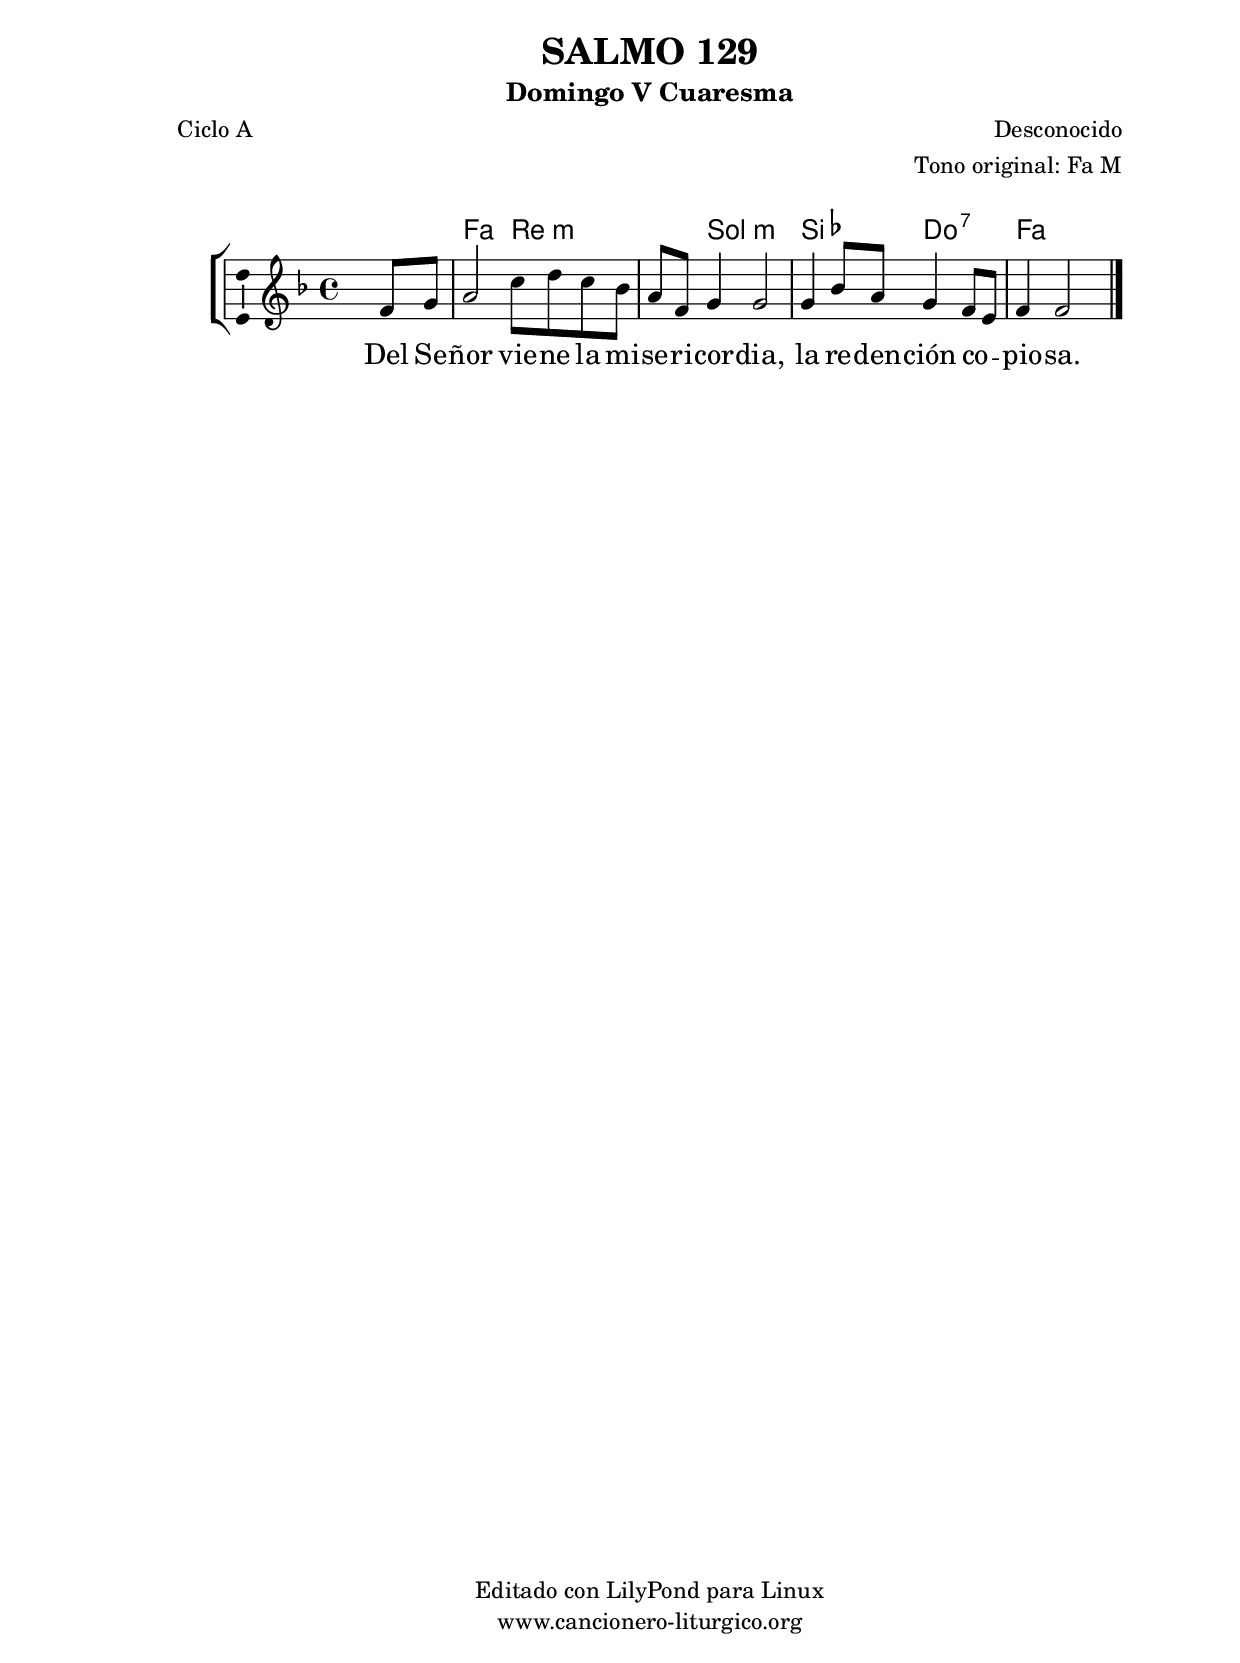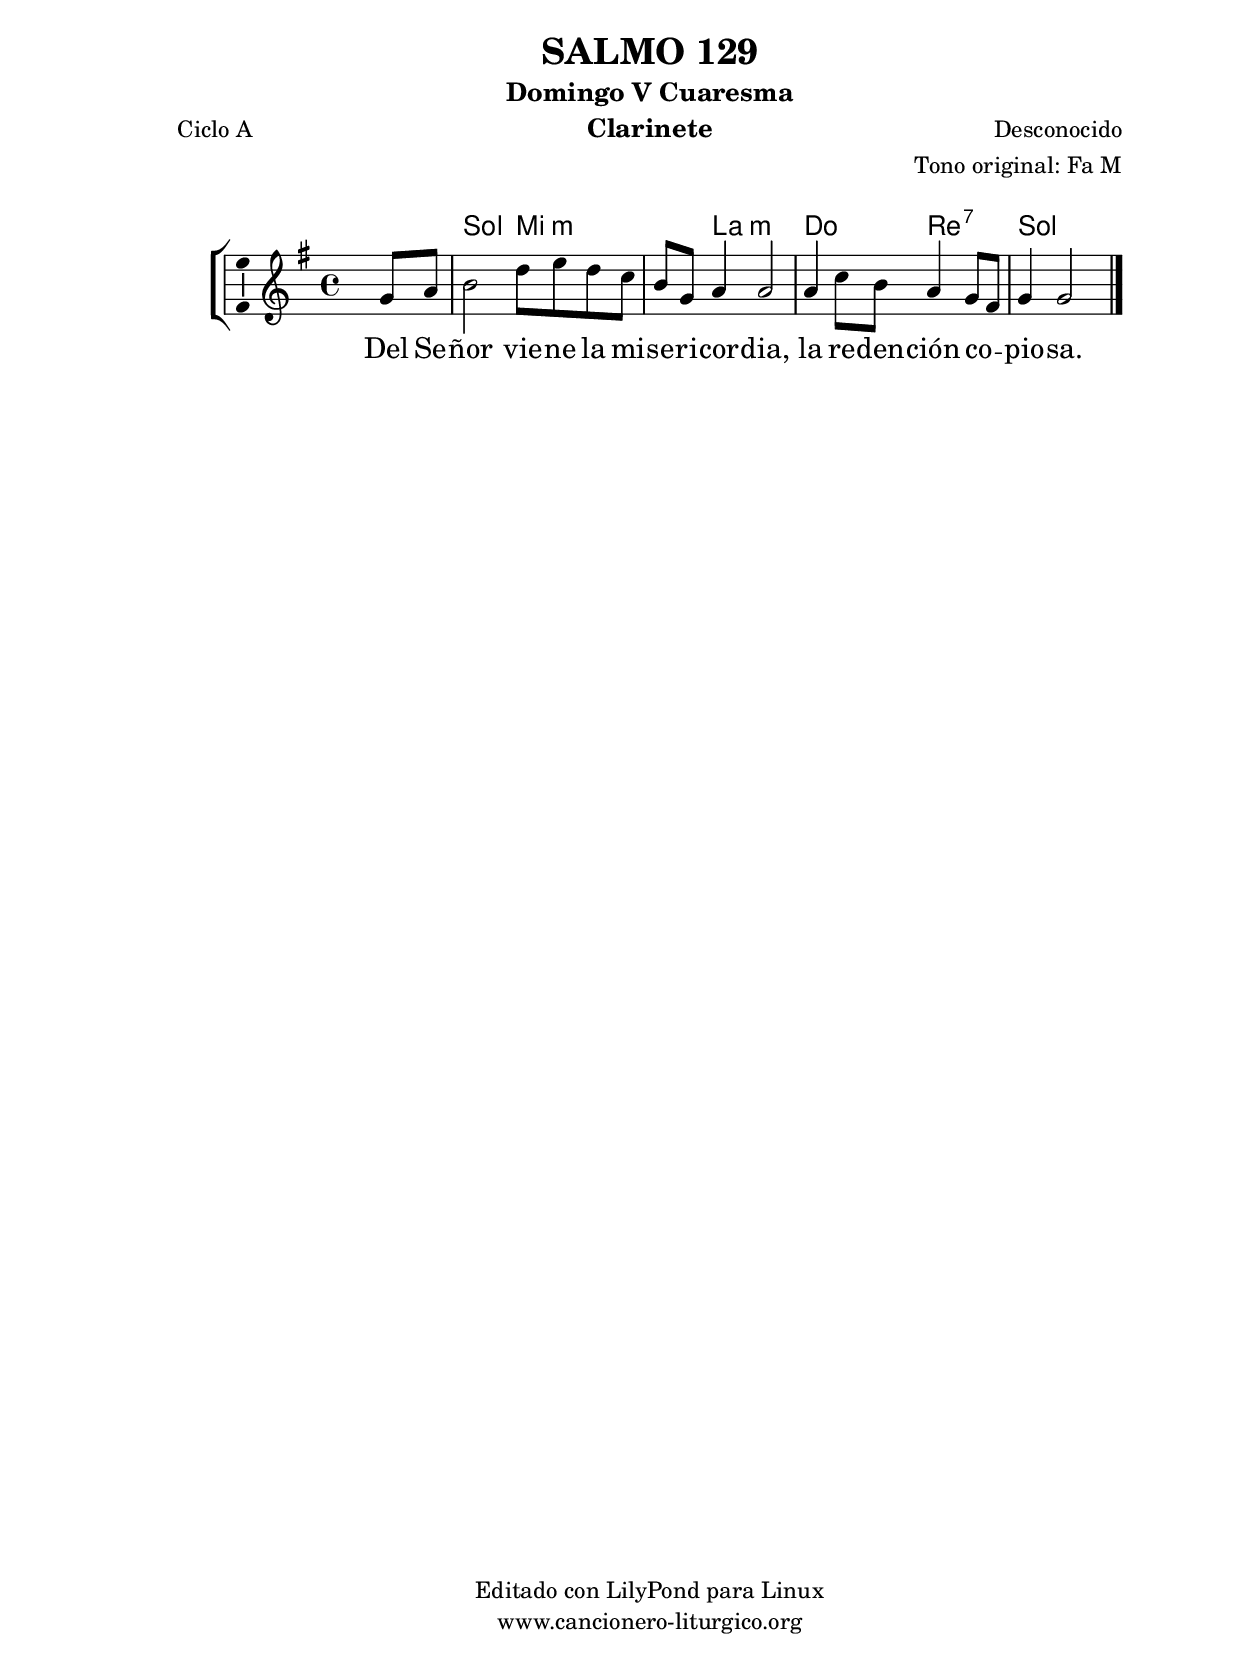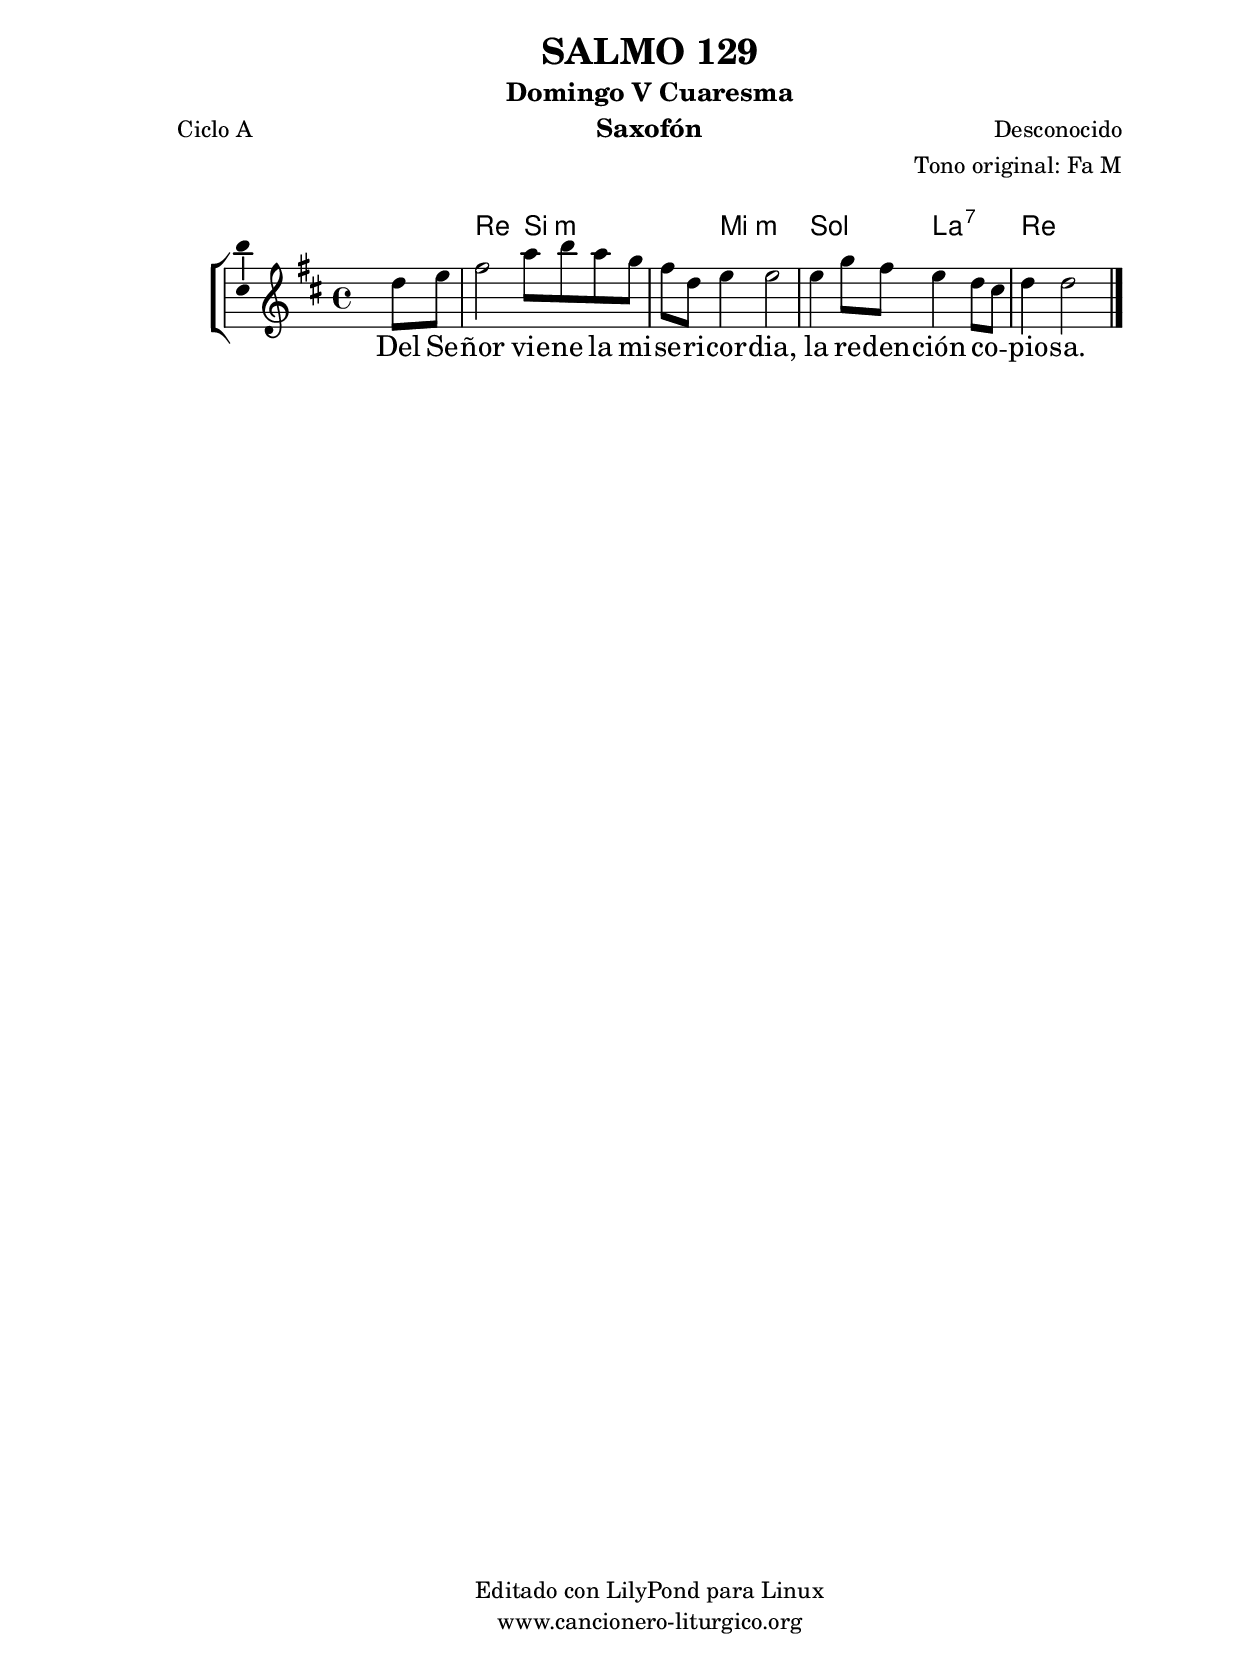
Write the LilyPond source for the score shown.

%
%para convertir .midi en .wav:
%timidity filename.midi -Ow -o finename.wav
%
%
%Para convertir de .wav a .mp3:
%lame -h -m j filename.wav
%
%
%para escuchar el midi:
%timidity nombrefichero.midi
%


%versión de lilypond para la que se ha escrito esta partitura:
\version "2.16.0"

	%Tamaño papel
	#(set-default-paper-size "a4")
	%Tamaño partitura
	#(set-global-staff-size 20)
	%No responde al pulsar sobre una nota
	#(ly:set-option 'point-and-click #f)

%parámetros del encabezamiento:
\header {
	title = "SALMO 129"
	subtitle = "Domingo V Cuaresma"
	composer = "Desconocido"
	poet = "Ciclo A"
	meter = ""
	arranger = "Tono original: Fa M"
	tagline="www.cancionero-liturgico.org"
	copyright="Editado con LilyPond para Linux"
	tiempo = "Cuaresma"
	usos = "Salmo"
	letra = ""
	}

%parámetros asociados al papel:
\paper  {
	oddHeaderMarkup = \markup {\fill-line { \on-the-fly #not-first-page \fromproperty #'header:title \on-the-fly #not-first-page \fromproperty #'header:composer }}
	evenHeaderMarkup = \markup {\fill-line { \fromproperty #'header:composer \fromproperty #'header:title }}
	#(set-paper-size "a4")
	print-page-number = ##f
	first-page-number = 1
	print-first-page-number = ##f
%	head-separation = 3.0 \cm
	top-margin = 2.0 \cm
	bottom-margin = 0.5\cm
%%%	bottom-margin = -1.0\cm
	left-margin = 3.0 \cm
	line-width = 16.0 \cm 
	indent = 8\mm
	interscoreline = 2.\mm
	between-system-space = 15\mm
%	para que las partituras no llenen la hoja:
	ragged-bottom = ##t
%	idem para la última hoja:
	ragged-last-bottom = ##f
%	para que las partituras llenen el ancho del papel:
	ragged-last = ##f
	after-title-space = 2.5 \cm
%page-count=1
%system-count=1

	%Flexible Vertical Spacing
%	markup-markup-spacing =
%	#'((basic-distance . 15) (minimum-distance . 15) (padding . 3))
	markup-system-spacing =
	#'((basic-distance . 15) (minimum-distance . 15) (padding . 3))
	system-system-spacing =
	#'((basic-distance . 15) (minimum-distance . 15) (padding . 3))
	score-system-spacing =
	#'((basic-distance . 15) (minimum-distance . 15) (padding . 5))
%	top-system-spacing = % header
%	#'((basic-distance . 8) (minimum-distance . 0) (padding . 3))
%	top-markup-spacing =
%	#'((basic-distance . 20) (minimum-distance . 20) (padding . 3))
	last-bottom-spacing = % footer
	#'((basic-distance . 5) (minimum-distance . 5) (padding . 3))
%	score-markup-spacing =
%	#'((basic-distance . 16) (minimum-distance . 13) (padding . 3))

	}


%parámetros que afectan a toda la partitura:
global =  {
	%clave de sol (G):
	\clef G
	%armadura:
%	\transpose f ees
	\key f \major
	\tempo 4=90
	\set Score.tempoHideNote = ##t
	}


acordes = {
	\italianChords
	\chordmode {
%	\transpose f ees
{

s1
%f2 d:m g4:m c2.:7 g4:m bes c2:7 f1
f2 d:m s4 g2.:m bes2 c:7 f1

	}
	}
}


melodia = 
%	\transpose f ees
{
	\relative c'{

\time 4/4

s2 s4 f8 g
a2 c8 d c bes
a8 f g4 g2
g4 bes8 a g4 f8 e
f4 f2 s4

	\bar "|."
	}
	}


texto = \lyricmode {
Del Se -- ñor vie -- ne la mi -- se -- ri -- cor -- dia,
la re -- den -- ción co -- _ pio -- sa.
	}


acordesStaff = \context ChordNames = acordesStaff <<
	\set chordChanges = ##t
	\acordes
	>>


vozStaff = \context Voice = vozStaff
\with {\consists "Ambitus_engraver"}
<<
%	\set Staff.instrumentName = ""
%	\set Staff.shortInstrumentName = ""
%	\set Staff.midiInstrument = #"clarinet"
%	\set Staff.midiInstrument = #"cello"
%	\set Staff.midiInstrument = #"flute"
	\set Staff.midiInstrument = #"electric guitar (jazz)"
%	\set Staff.midiInstrument = #"english horn"
%	\set Staff.midiInstrument = #"violin"
%	\set Staff.midiInstrument = #"glockenspiel"
	\set Staff.midiMinimumVolume = #0.7
	\set Staff.midiMaximumVolume = #0.9
	\global
	\melodia
	>>


textoStaff = \context Lyrics = textoStaff <<
	\lyricsto vozStaff \texto
	>>

\book {
	\score {
		\context ChoirStaff {
			\override StaffGroup.SystemStartBracket #'collapse-height = #1
			\override Score.SystemStartBar #'collapse-height = #1
			<<
			\acordesStaff
			\vozStaff
			\textoStaff
			>>
			}
		\layout {
	    		\context {
				\Lyrics
				\override LyricText #'font-size = #2
				}
	   		 \context {
				\Score
				%fontSize = #3
				\override StaffSymbol #'staff-space = #(magstep +3)
				%\override Beam #'thickness = #0.55
				%\override SpacingSpanner #'spacing-increment = #1.0
				%\override Slur #'height-limit = #1.5
				}
			}
		}
	\score {
		\unfoldRepeats
		\context ChoirStaff {
			<<
			\acordesStaff
			\vozStaff
			>>
			}
		\midi {
	  		\context {
	  			\Score
				tempoWholesPerMinute = #(ly:make-moment 70 4)
				}
			}
		}
	}

%Partitura para clarinete
#(define output-suffix "C")
\book {
	\header{
		instrument = "Clarinete"
		}
	\score {
		\context ChoirStaff {
			\override StaffGroup.SystemStartBracket #'collapse-height = #1
			\override Score.SystemStartBar #'collapse-height = #1
\transpose c d
			<<
			\acordesStaff
			\vozStaff
			\textoStaff
			>>
			}
		\layout {
	    		\context {
				\Lyrics
				\override LyricText #'font-size = #2
				}
	   		 \context {
				\Score
				%fontSize = #3
				\override StaffSymbol #'staff-space = #(magstep +3)
				%\override Beam #'thickness = #0.55
				%\override SpacingSpanner #'spacing-increment = #1.0
				%\override Slur #'height-limit = #1.5
				}
			}
		}
	}

%Partitura para saxofón
#(define output-suffix "S")
\book {
	\header{
		instrument = "Saxofón"
		}
	\score {
		\context ChoirStaff {
			\override StaffGroup.SystemStartBracket #'collapse-height = #1
			\override Score.SystemStartBar #'collapse-height = #1
\transpose c a
			<<
			\acordesStaff
			\vozStaff
			\textoStaff
			>>
			}
		\layout {
	    		\context {
				\Lyrics
				\override LyricText #'font-size = #2
				}
	   		 \context {
				\Score
				%fontSize = #3
				\override StaffSymbol #'staff-space = #(magstep +3)
				%\override Beam #'thickness = #0.55
				%\override SpacingSpanner #'spacing-increment = #1.0
				%\override Slur #'height-limit = #1.5
				}
			}
		}
	}

